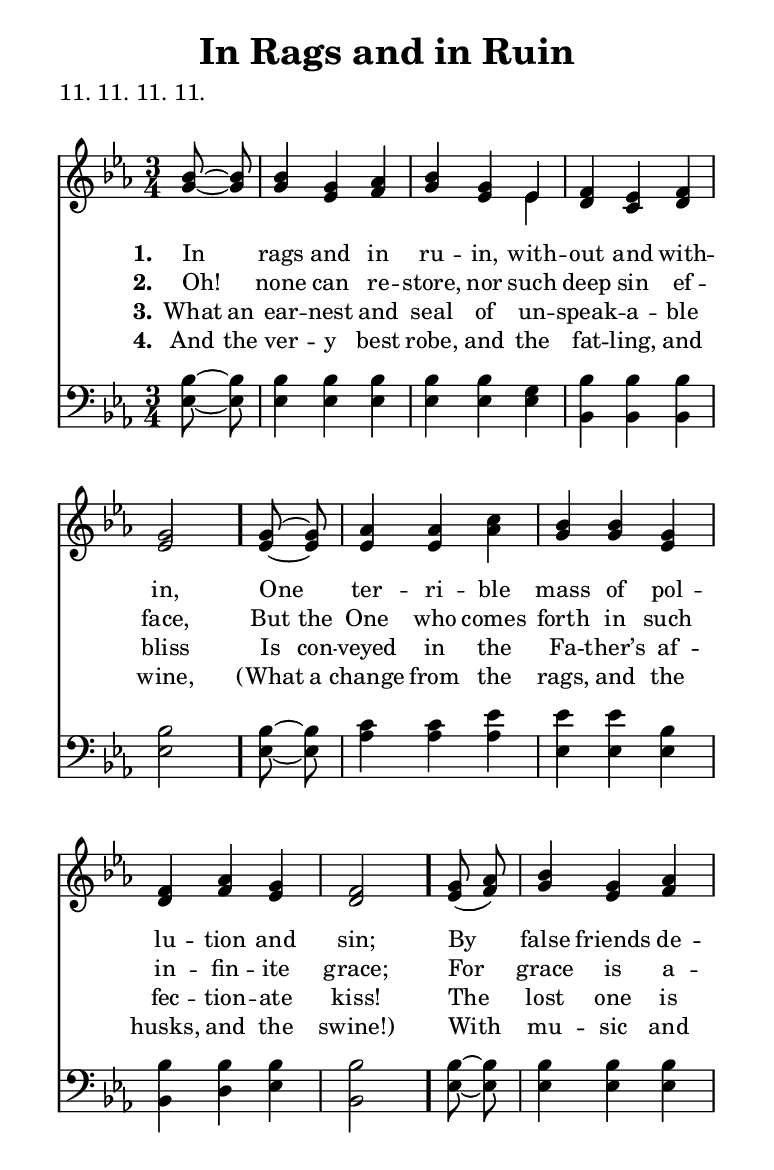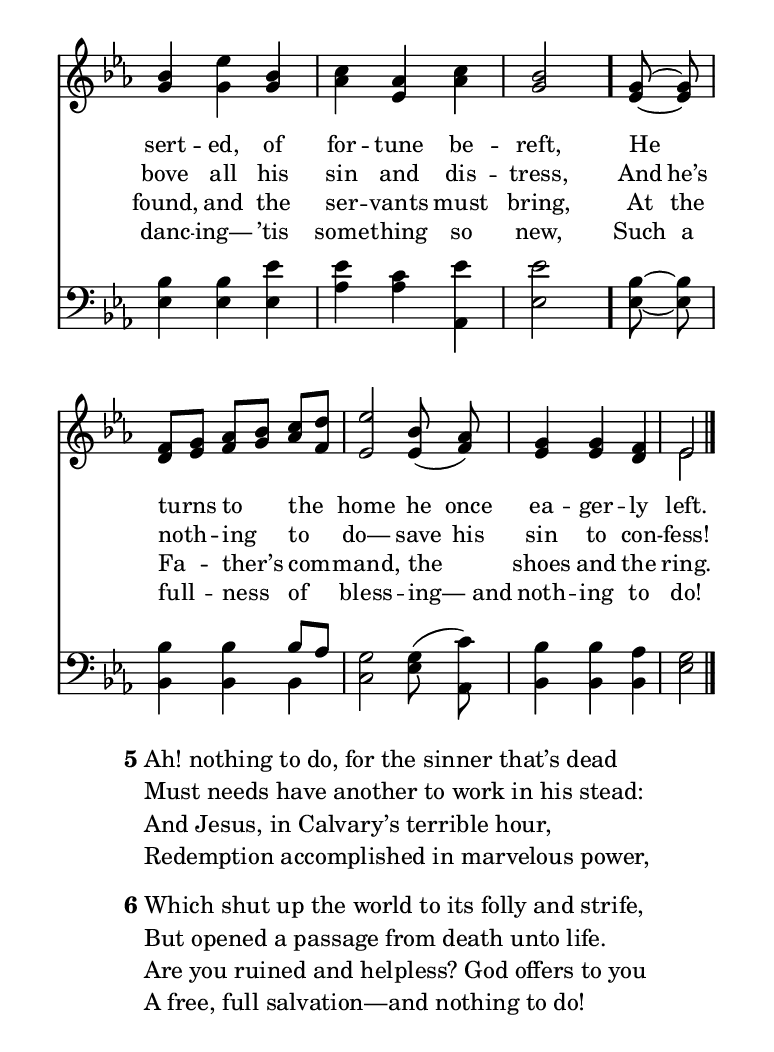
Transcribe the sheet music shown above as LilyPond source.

\include "common/global.ily"
\paper {
  \include "common/paper.ily"
  ragged-bottom = ##t
  ragged-last-bottom = ##t
  page-count = ##f
}

\header{
  %gospel
  hymnnumber = "26"
  title = "In Rags and in Ruin"
  tunename = "Comfort" % see https://hymnary.org/tune/comfort_toronto -- but also https://hymnary.org/tune/edinburgh_55345
  meter = "11. 11. 11. 11."
  poet = ""
  composer = ""
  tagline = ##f
}

% for fermata in MIDI
ta = { \tempo 4=90 }
tb = { \tempo 4=45 }

patternAA = { c8 ~ c8 | c4 c4 c4 | c4 c4 c4 | c4 c4 c4 | c2 }
patternAB = { c8( c8) | c4 c4 c4 | c4 c4 c4 | c4 c4 c4 | c2 }

patternBA = { c8 ~ c8 | c8[ c8] c8[ c8] c8[ c8] | c2 c8( c8) | c4 c4 c4 | c2 }
patternBB = { c8 ~ c8 | c4      c4      c8[ c8] | c2 c8( c8) | c4 c4 c4 | c2 }
patternBC = { c8 ~ c8 | c4      c4      c4      | c2 c8( c8) | c4 c4 c4 | c2 }

global = {
  \include "common/overrides.ily"
  \override Staff.TimeSignature.style = #'numbered
  \time 3/4
  \override Score.MetronomeMark.transparent = ##t % hide all fermata changes too
  \ta
  \key ees \major
  \partial 4
  \autoBeamOff
}

notesSoprano = {
\global
\relative c'' {

  \changePitch \patternAA { bes bes | bes g aes       | bes g ees   | f ees f | g   }
  \changePitch \patternAA { g g     | aes aes c       | bes bes g   | f aes g | f   }
  \changePitch \patternAB { g aes   | bes g aes       | bes ees bes | c aes c | bes }
  \changePitch \patternBA { g g     | f g aes bes c d | ees bes aes | g g f   | ees }

  \bar "|."

}
}

notesAlto = {
\global
\relative e' {

  \changePitch \patternAA { g g     | g ees f         | g ees ees | d c d       | ees }
  \changePitch \patternAA { ees ees | ees ees aes     | g g ees   | d f ees     | d   }
  \changePitch \patternAB { ees f   | g ees f         | g g g     | aes ees aes | g   }
  \changePitch \patternBA { ees ees | d ees f g aes f | ees ees f | ees ees d   | ees }

}
}

notesTenor = {
\global
\relative a {

  \changePitch \patternAA { bes bes | bes bes bes     | bes bes g   | bes bes bes | bes }
  \changePitch \patternAA { bes bes | c c ees         | ees ees bes | bes bes bes | bes }
  \changePitch \patternAA { bes bes | bes bes bes     | bes bes ees | ees c ees   | ees }
  \changePitch \patternBB { bes bes | bes bes bes aes | g g c       | bes bes aes | g   }

}
}

notesBass = {
\global
\relative f {

  \changePitch \patternAA { ees ees | ees ees ees | ees ees ees | bes bes bes  | ees  }
  \changePitch \patternAA { ees ees | aes aes aes | ees ees ees | bes d ees    | bes  }
  \changePitch \patternAA { ees ees | ees ees ees | ees ees ees | aes aes aes, | ees' }
  \changePitch \patternBC { ees ees | bes bes bes | c ees aes,  | bes bes bes  | ees  }

}
}

wordsA = \lyricmode {
\set stanza = "1."

In rags and in ru -- in, with -- out and with -- in, \bar "."
One ter -- ri -- ble mass of pol -- lu -- tion and sin; \bar "."
By false friends de -- sert -- ed, of for -- tune be -- reft, \bar "."
He turns to the home { \mon } he once { \moff } ea -- ger -- ly left. \bar "."

}

wordsB = \lyricmode {
\set stanza = "2."

Oh! none can re -- store, nor such deep sin ef -- face,
{ \mon } But the { \moff } One who comes forth in such in -- fin -- ite grace;
For grace is a -- bove all his sin and dis -- tress,
{ \mon } And he’s { \moff } noth -- ing to do— { \mon } save his { \moff } sin to con -- fess!

}

wordsC = \lyricmode {
\set stanza = "3."

{ \mon } What an { \moff } ear -- nest and seal of un -- speak -- a -- ble bliss
{ \mon } Is con -- veyed { \moff } in the Fa -- ther’s af -- fec -- tion -- ate kiss!
The lost one is found, and the ser -- vants must bring,
{ \mon } At the { \moff } Fa -- ther’s com -- mand, the shoes and the ring.

}

wordsD = \lyricmode {
\set stanza = "4."

{ \mon } And the { \moff } ver -- y best robe, and the fat -- ling, and wine,
{ \mon } (What a { \moff } change from the rags, and the husks, and the swine!)
With mu -- sic and danc -- ing— ’tis some -- thing so new,
{ \mon } Such a { \moff } full -- ness of bless -- ing— and noth -- ing to do!

}

wordsE = \markuplist {

\line { Ah! nothing to do, for the sinner that’s dead }
\line { Must needs have another to work in his stead: }
\line { And Jesus, in Calvary’s terrible hour,        }
\line { Redemption accomplished in marvelous power,   }

}

wordsF = \markuplist {

\line { Which shut up the world to its folly and strife, }
\line { But opened a passage from death unto life.       }
\line { Are you ruined and helpless? God offers to you   }
\line { A free, full salvation—and nothing to do!        }

}

\score {
  \context ChoirStaff <<
    \context Staff = upper <<
      \set Staff.autoBeaming = ##f
      \set ChoirStaff.systemStartDelimiter = #'SystemStartBar
      \set ChoirStaff.printPartCombineTexts = ##f
      \partcombine #'(2 . 11) \notesSoprano \notesAlto
      \context NullVoice = sopranos { \voiceOne << \notesSoprano >> }
      \context Lyrics = one   \lyricsto sopranos \wordsA
      \context Lyrics = two   \lyricsto sopranos \wordsB
      \context Lyrics = three \lyricsto sopranos \wordsC
      \context Lyrics = four  \lyricsto sopranos \wordsD
    >>
    \context Staff = men <<
      \set Staff.autoBeaming = ##f
      \clef bass
      \set ChoirStaff.printPartCombineTexts = ##f
      \partcombine #'(2 . 11) \notesTenor \notesBass
    >>
  >>
  \layout {
    \include "common/layout.ily"
  }
  #(cond ((ly:get-option 'eog-midi-permitted) #{ \midi{
    \include "common/midi.ily"
  } #}))
}

\markup { \fontsize #0.3 \vcenter \fill-line { \column {
  \vspace #0.8 % not enough space for \vspace #1
  \line{ \bold 5 \column { \wordsE } } \combine \null \vspace #0.4
  \line{ \bold 6 \column { \wordsF } }
} } }

\version "2.19.49"  % necessary for upgrading to future LilyPond versions.

% vi:set et ts=2 sw=2 ai nocindent syntax=lilypond:
